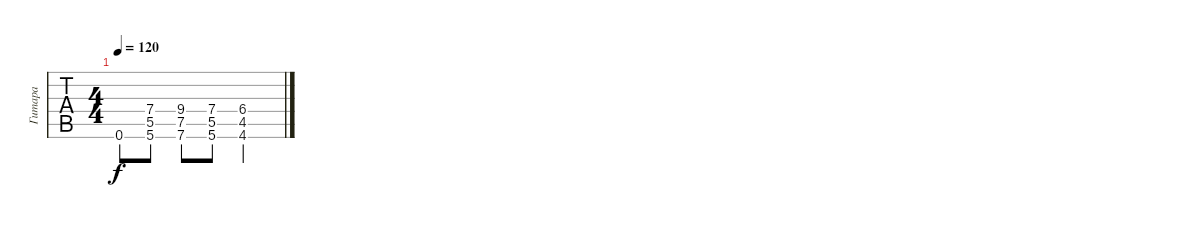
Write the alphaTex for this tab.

\track ("Гитара" "Гитара") {instrument distortionguitar}
\staff {tabs}
\tuning (E4 B3 G3 D3 A2 E2) {hide}
\ts (4 4)
\tempo 120
\clef g2
\ks c
0.6{t}.8{dy f} (7.4 5.5 5.6).8 (9.4 7.5 7.6).8 (7.4 5.5 5.6).8 (6.4 4.5 4.6).2
